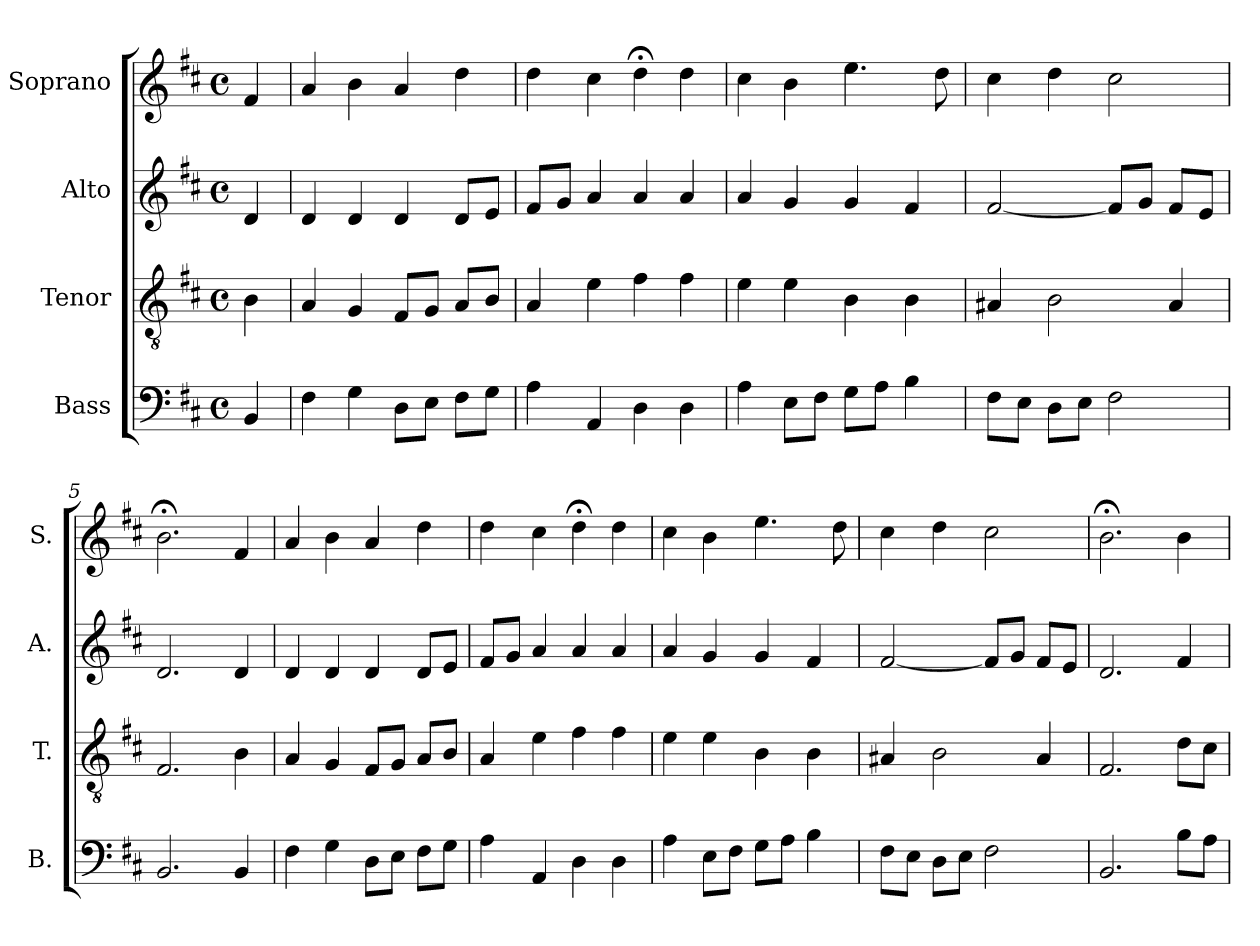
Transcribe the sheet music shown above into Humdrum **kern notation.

**kern	**kern	**kern	**kern
*part4	*part3	*part2	*part1
*staff4	*staff3	*staff2	*staff1
*I"Bass	*I"Tenor	*I"Alto	*I"Soprano
*I'B.	*I'T.	*I'A.	*I'S.
*clefF4	*clefGv2	*clefG2	*clefG2
*k[f#c#]	*k[f#c#]	*k[f#c#]	*k[f#c#]
*b:	*b:	*b:	*b:
*M4/4	*M4/4	*M4/4	*M4/4
*met(c)	*met(c)	*met(c)	*met(c)
=	=	=	=
4BB/	4B\	4d/	4f#/
=1	=1	=1	=1
4F#\	4A/	4d/	4a/
4G\	4G/	4d/	4b\
8D\L	8F#/L	4d/	4a/
8E\J	8G/J	.	.
8F#\L	8A/L	8d/L	4dd\
8G\J	8B/J	8e/J	.
=2	=2	=2	=2
4A\	4A/	8f#/L	4dd\
.	.	8g/J	.
4AA/	4e\	4a/	4cc#\
4D\	4f#\	4a/	4dd;<\
4D\	4f#\	4a/	4dd\
=3	=3	=3	=3
4A\	4e\	4a/	4cc#\
8E\L	4e\	4g/	4b\
8F#\J	.	.	.
8G\L	4B\	4g/	4.ee\
8A\J	.	.	.
4B\	4B\	4f#/	.
.	.	.	8dd\
=4	=4	=4	=4
8F#\L	4A#X/	[2f#/	4cc#\
8E\J	.	.	.
8D\L	2B\	.	4dd\
8E\J	.	.	.
2F#\	.	8f#/L]	2cc#\
.	.	8g/J	.
.	4A#/	8f#/L	.
.	.	8e/J	.
!!LO:LB:g=z
=5	=5	=5	=5
2.BB/	2.F#/	2.d/	2.b;<\
4BB/	4B\	4d/	4f#/
=6	=6	=6	=6
4F#\	4A/	4d/	4a/
4G\	4G/	4d/	4b\
8D\L	8F#/L	4d/	4a/
8E\J	8G/J	.	.
8F#\L	8A/L	8d/L	4dd\
8G\J	8B/J	8e/J	.
=7	=7	=7	=7
4A\	4A/	8f#/L	4dd\
.	.	8g/J	.
4AA/	4e\	4a/	4cc#\
4D\	4f#\	4a/	4dd;<\
4D\	4f#\	4a/	4dd\
=8	=8	=8	=8
4A\	4e\	4a/	4cc#\
8E\L	4e\	4g/	4b\
8F#\J	.	.	.
8G\L	4B\	4g/	4.ee\
8A\J	.	.	.
4B\	4B\	4f#/	.
.	.	.	8dd\
!!LO:LB:g=z
=9	=9	=9	=9
8F#\L	4A#X/	[2f#/	4cc#\
8E\J	.	.	.
8D\L	2B\	.	4dd\
8E\J	.	.	.
2F#\	.	8f#/L]	2cc#\
.	.	8g/J	.
.	4A#/	8f#/L	.
.	.	8e/J	.
=10	=10	=10	=10
2.BB/	2.F#/	2.d/	2.b;<\
8B\L	8d\L	4f#/	4b\
8A\J	8c#\J	.	.
=	=	=	=
*-	*-	*-	*-
